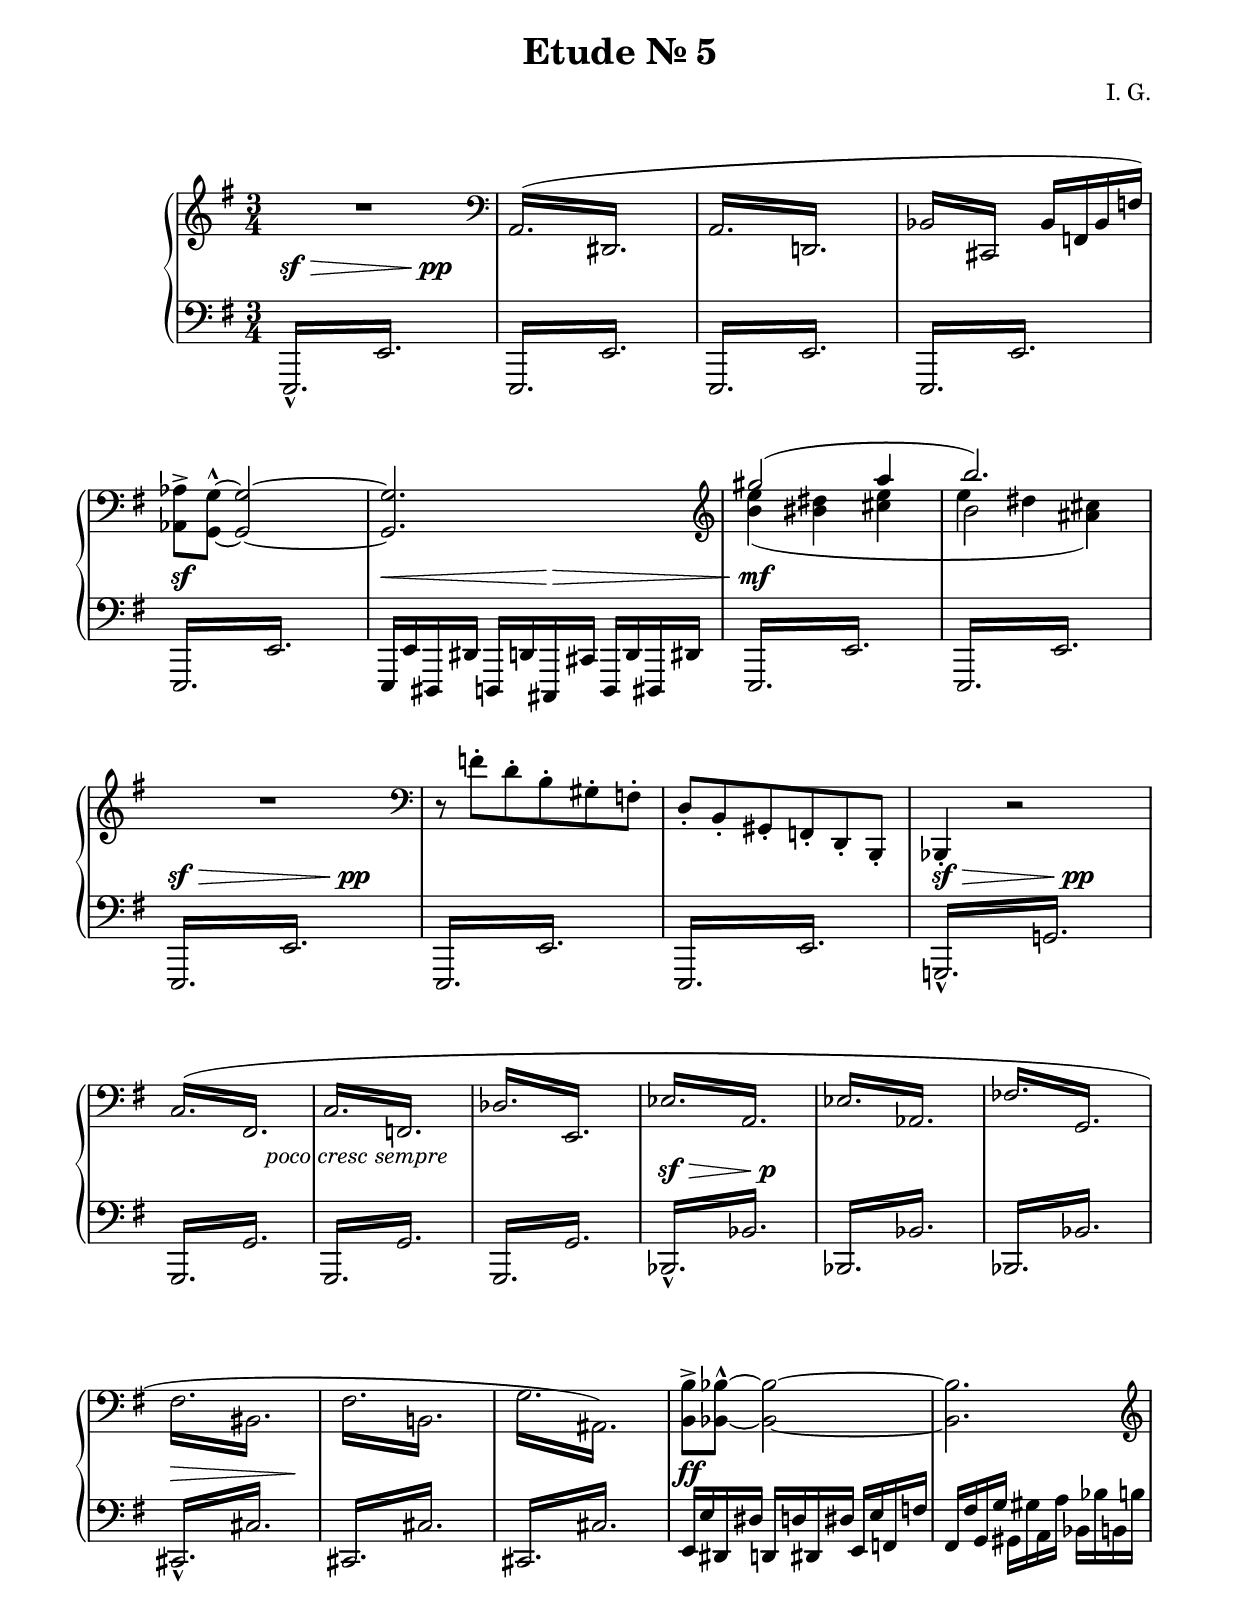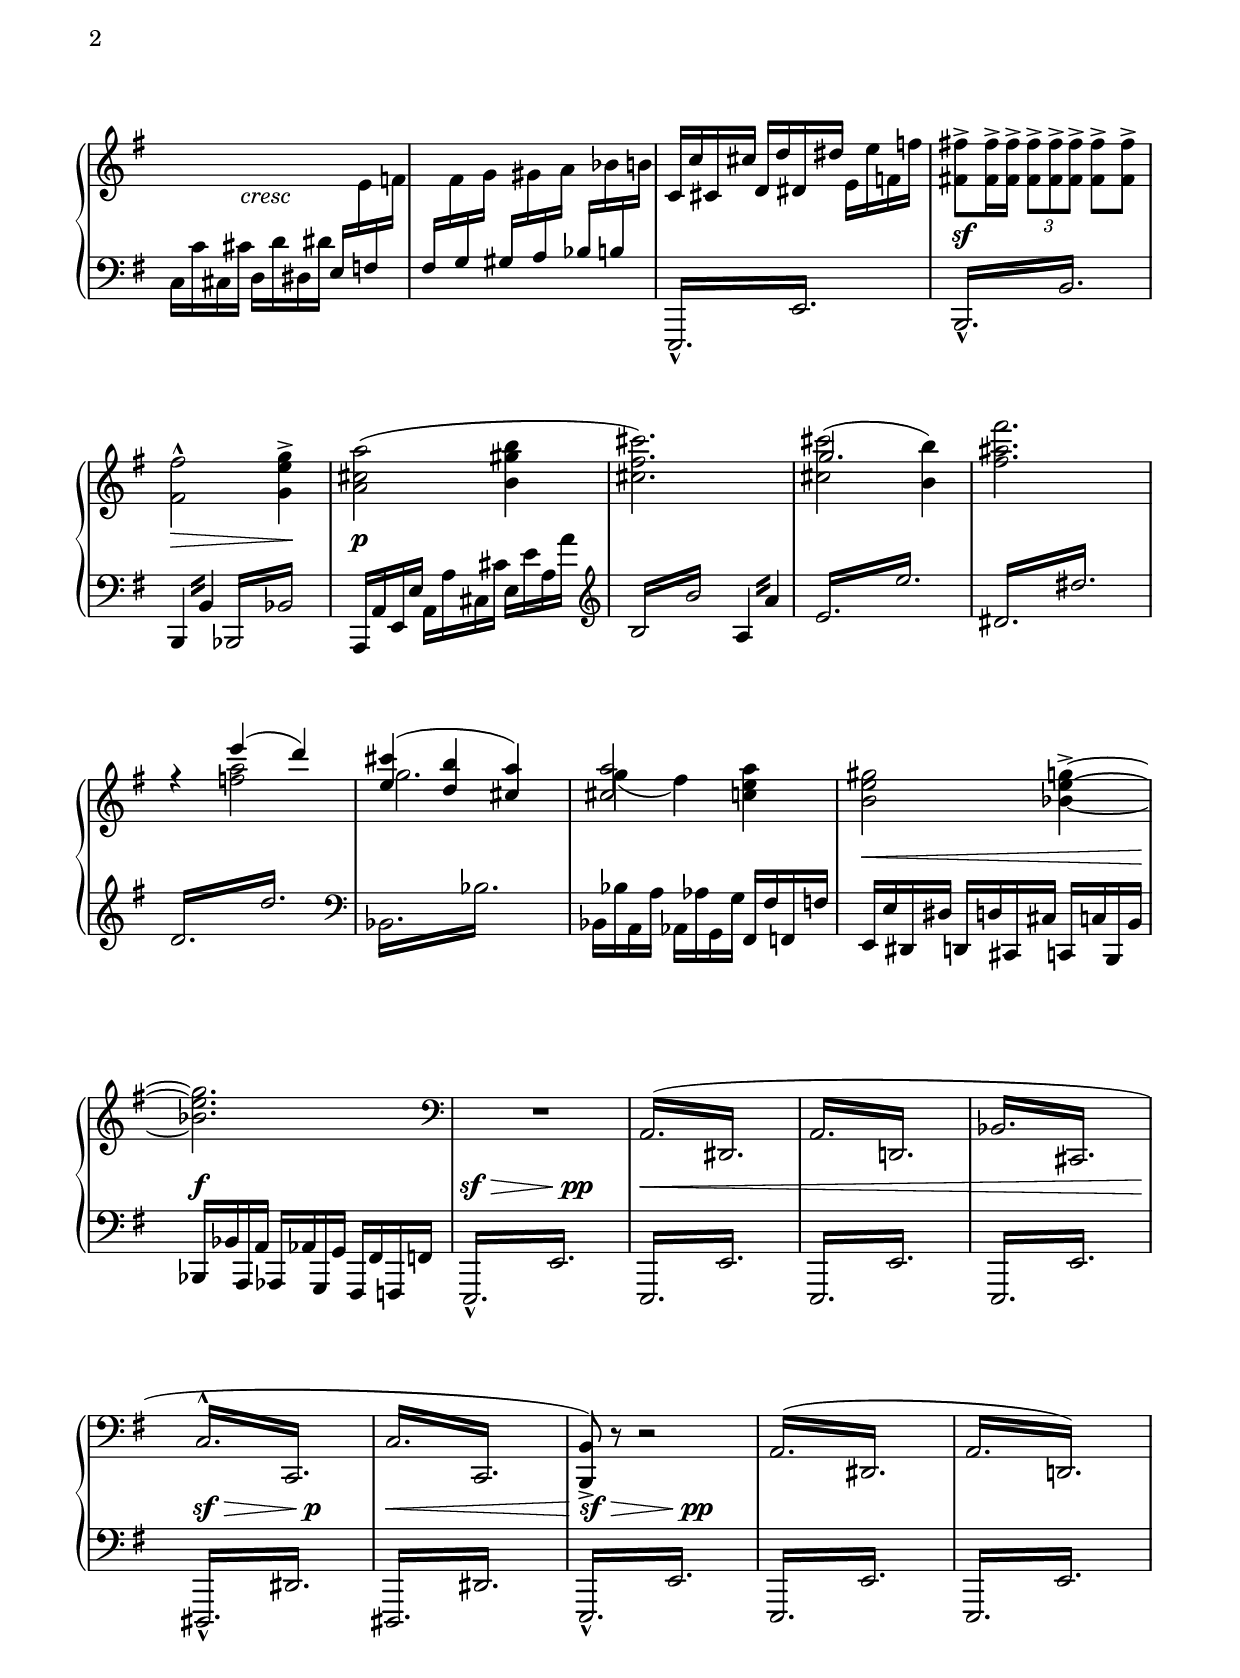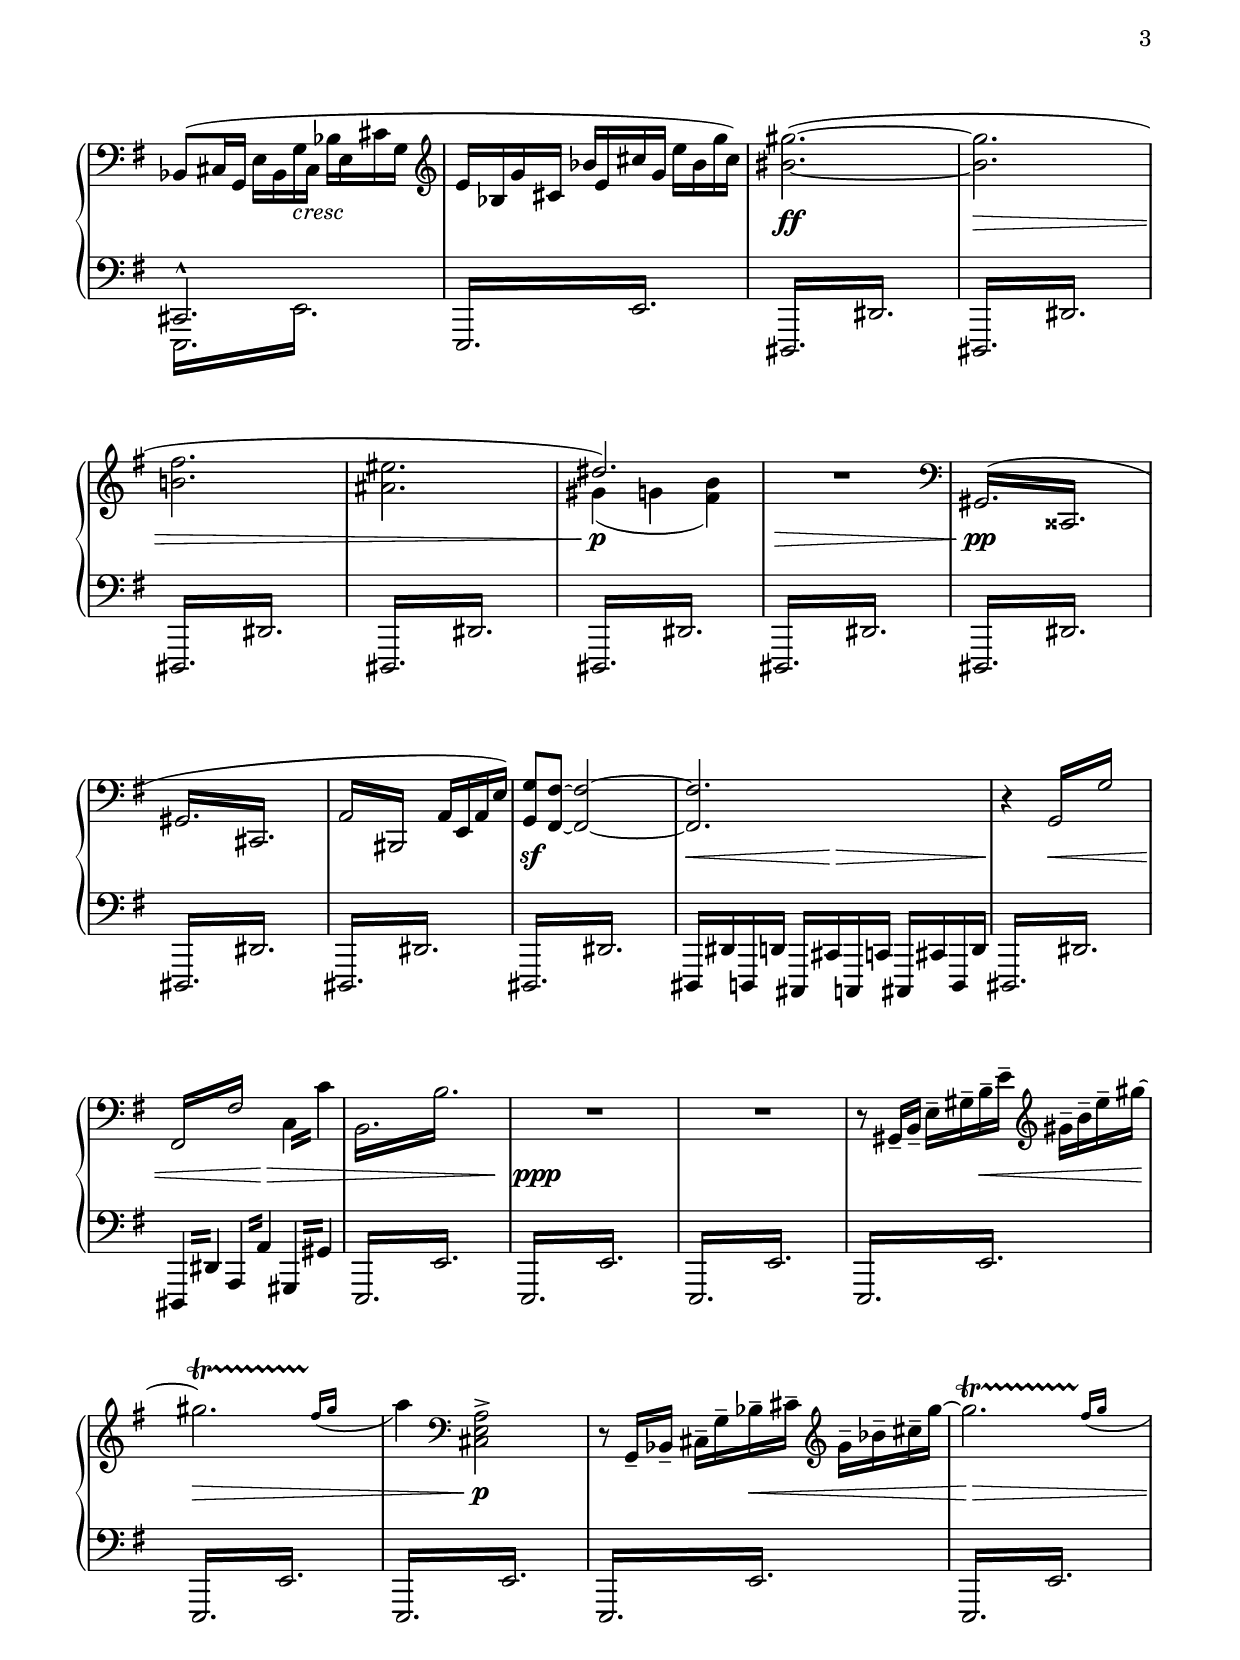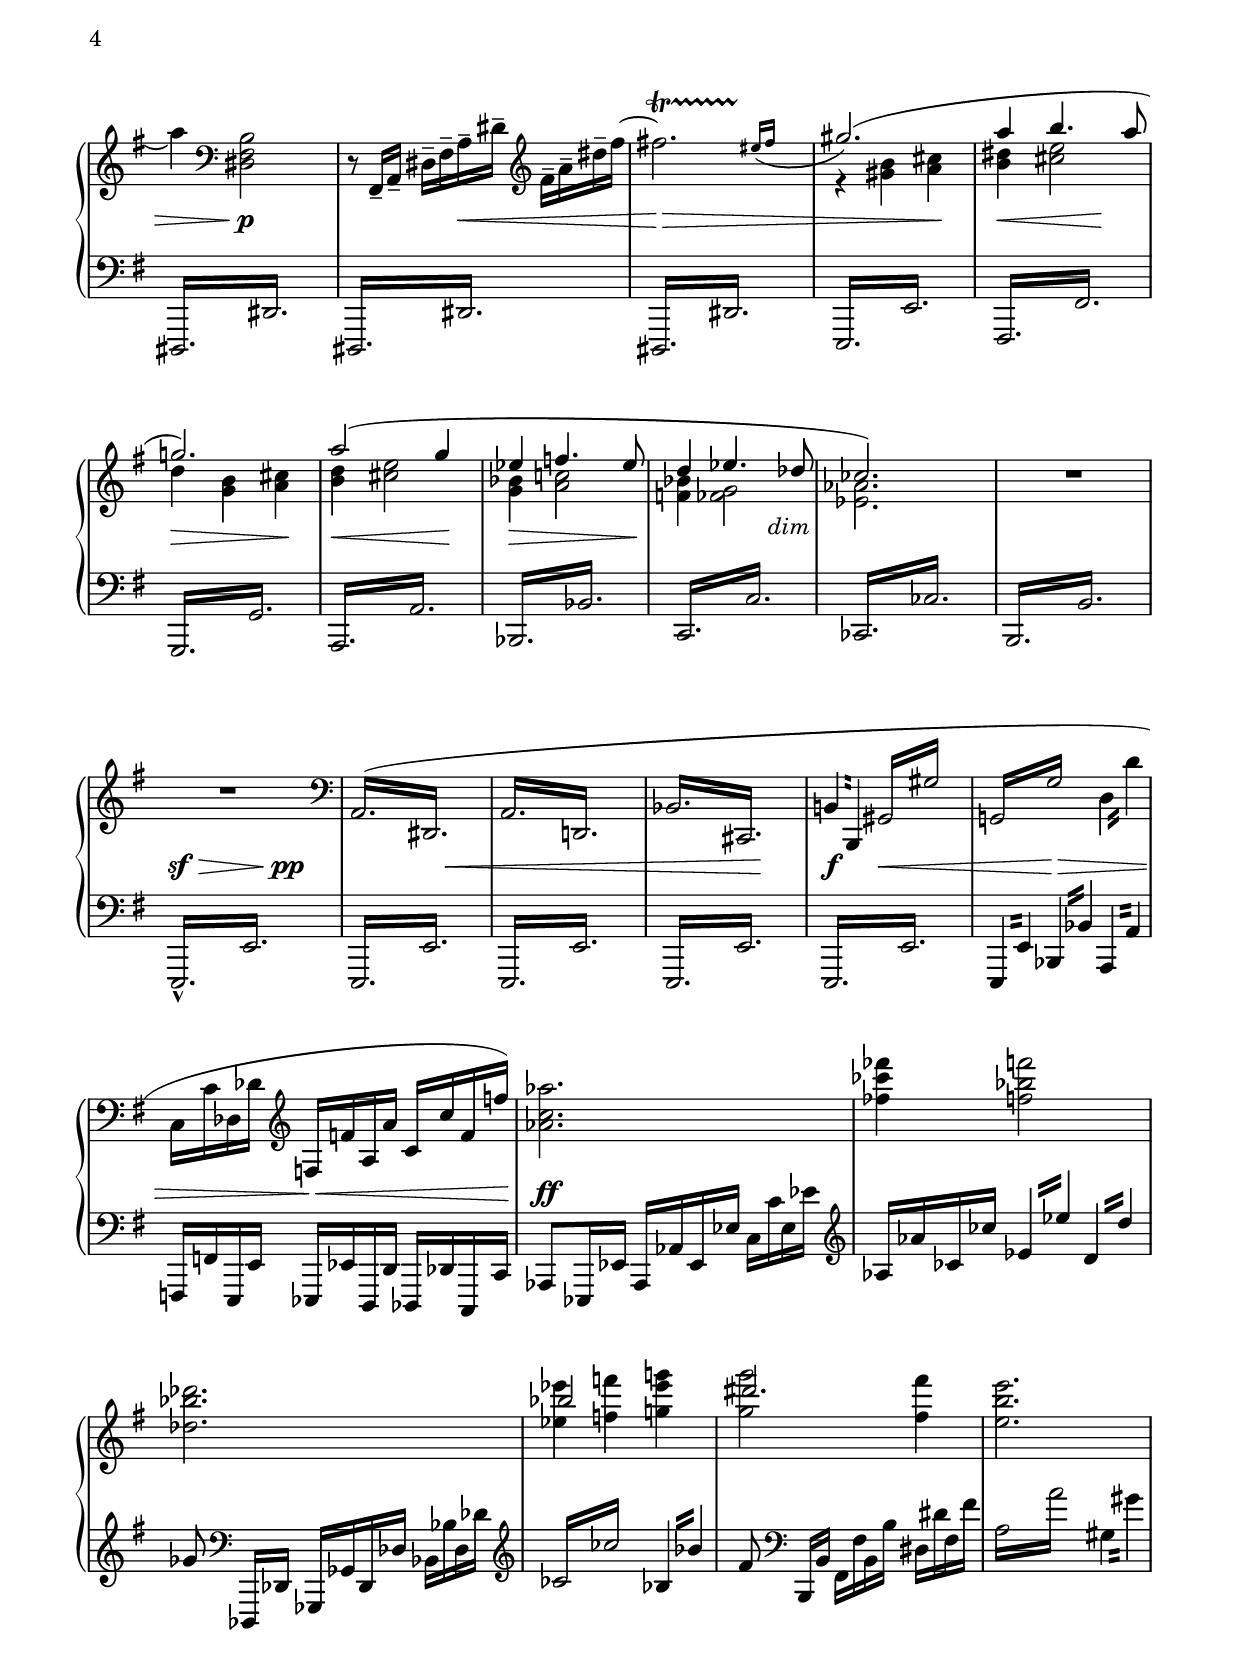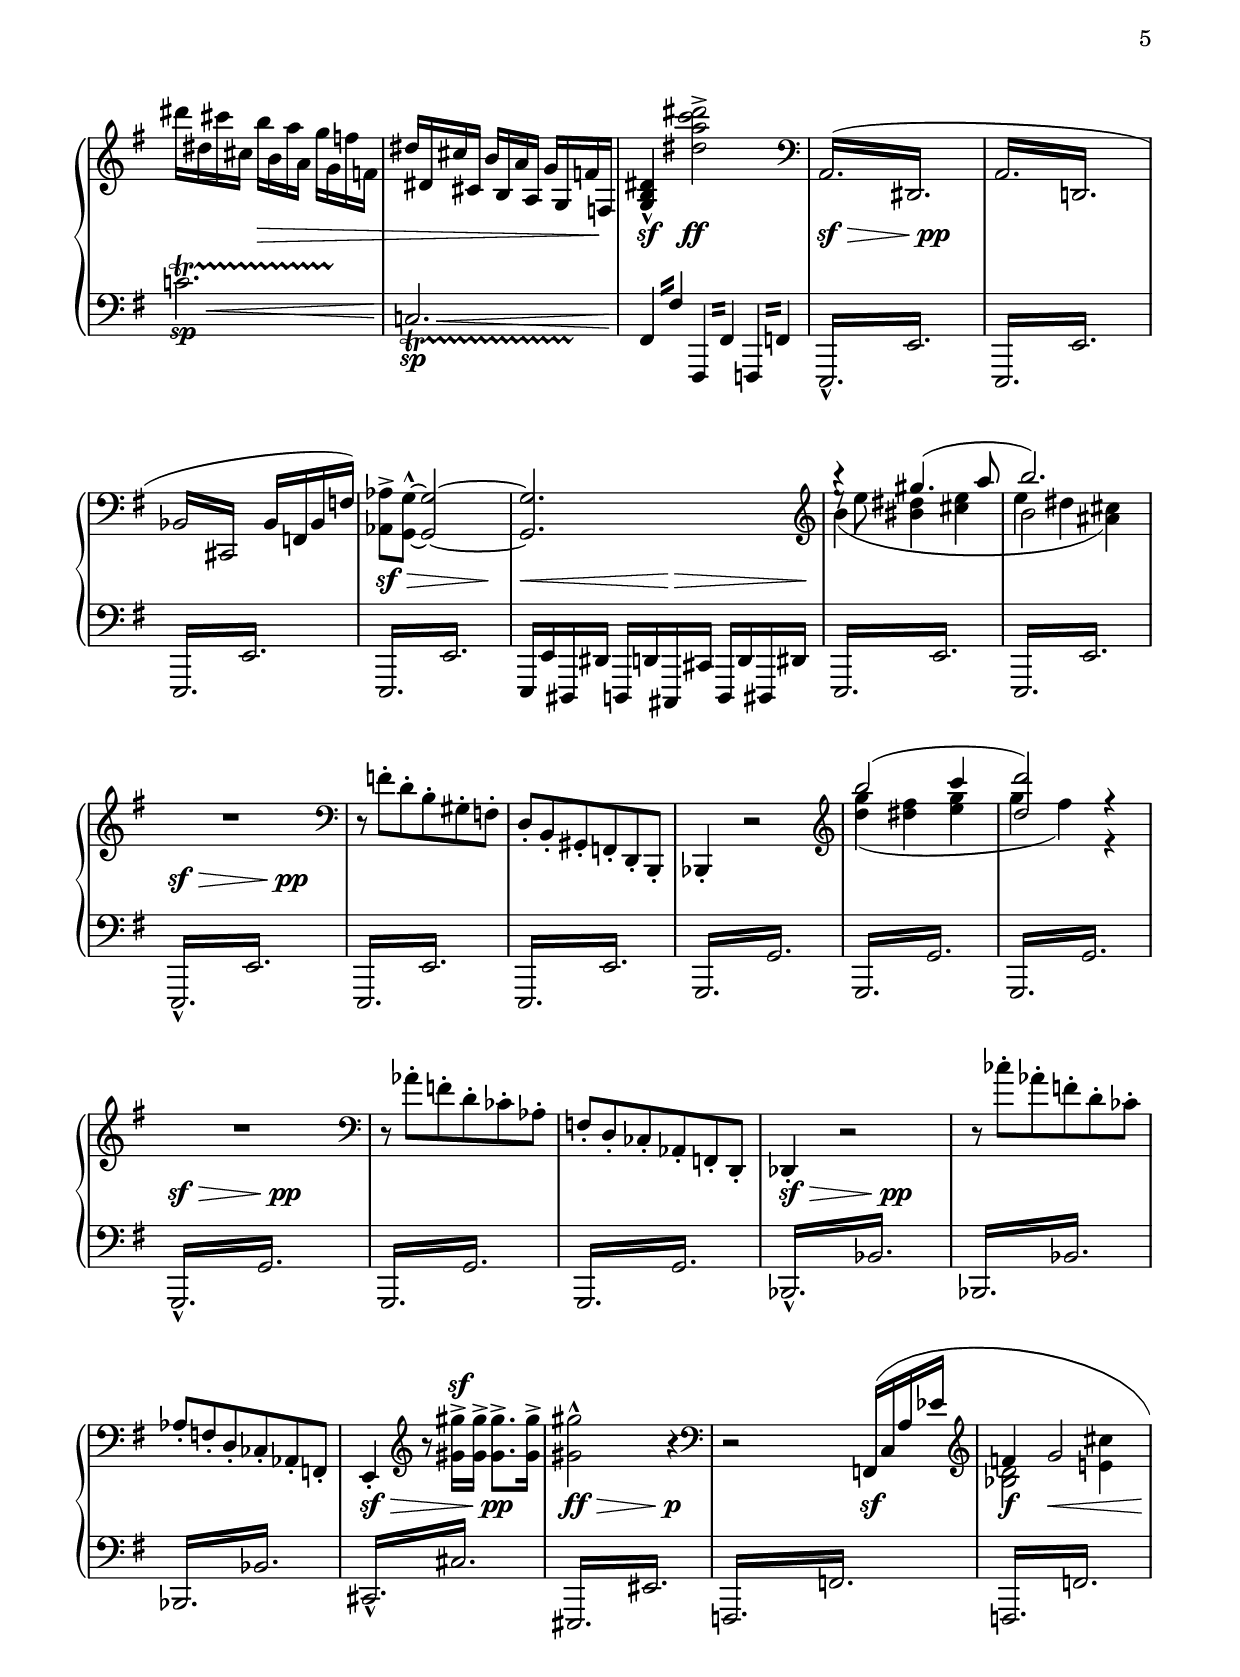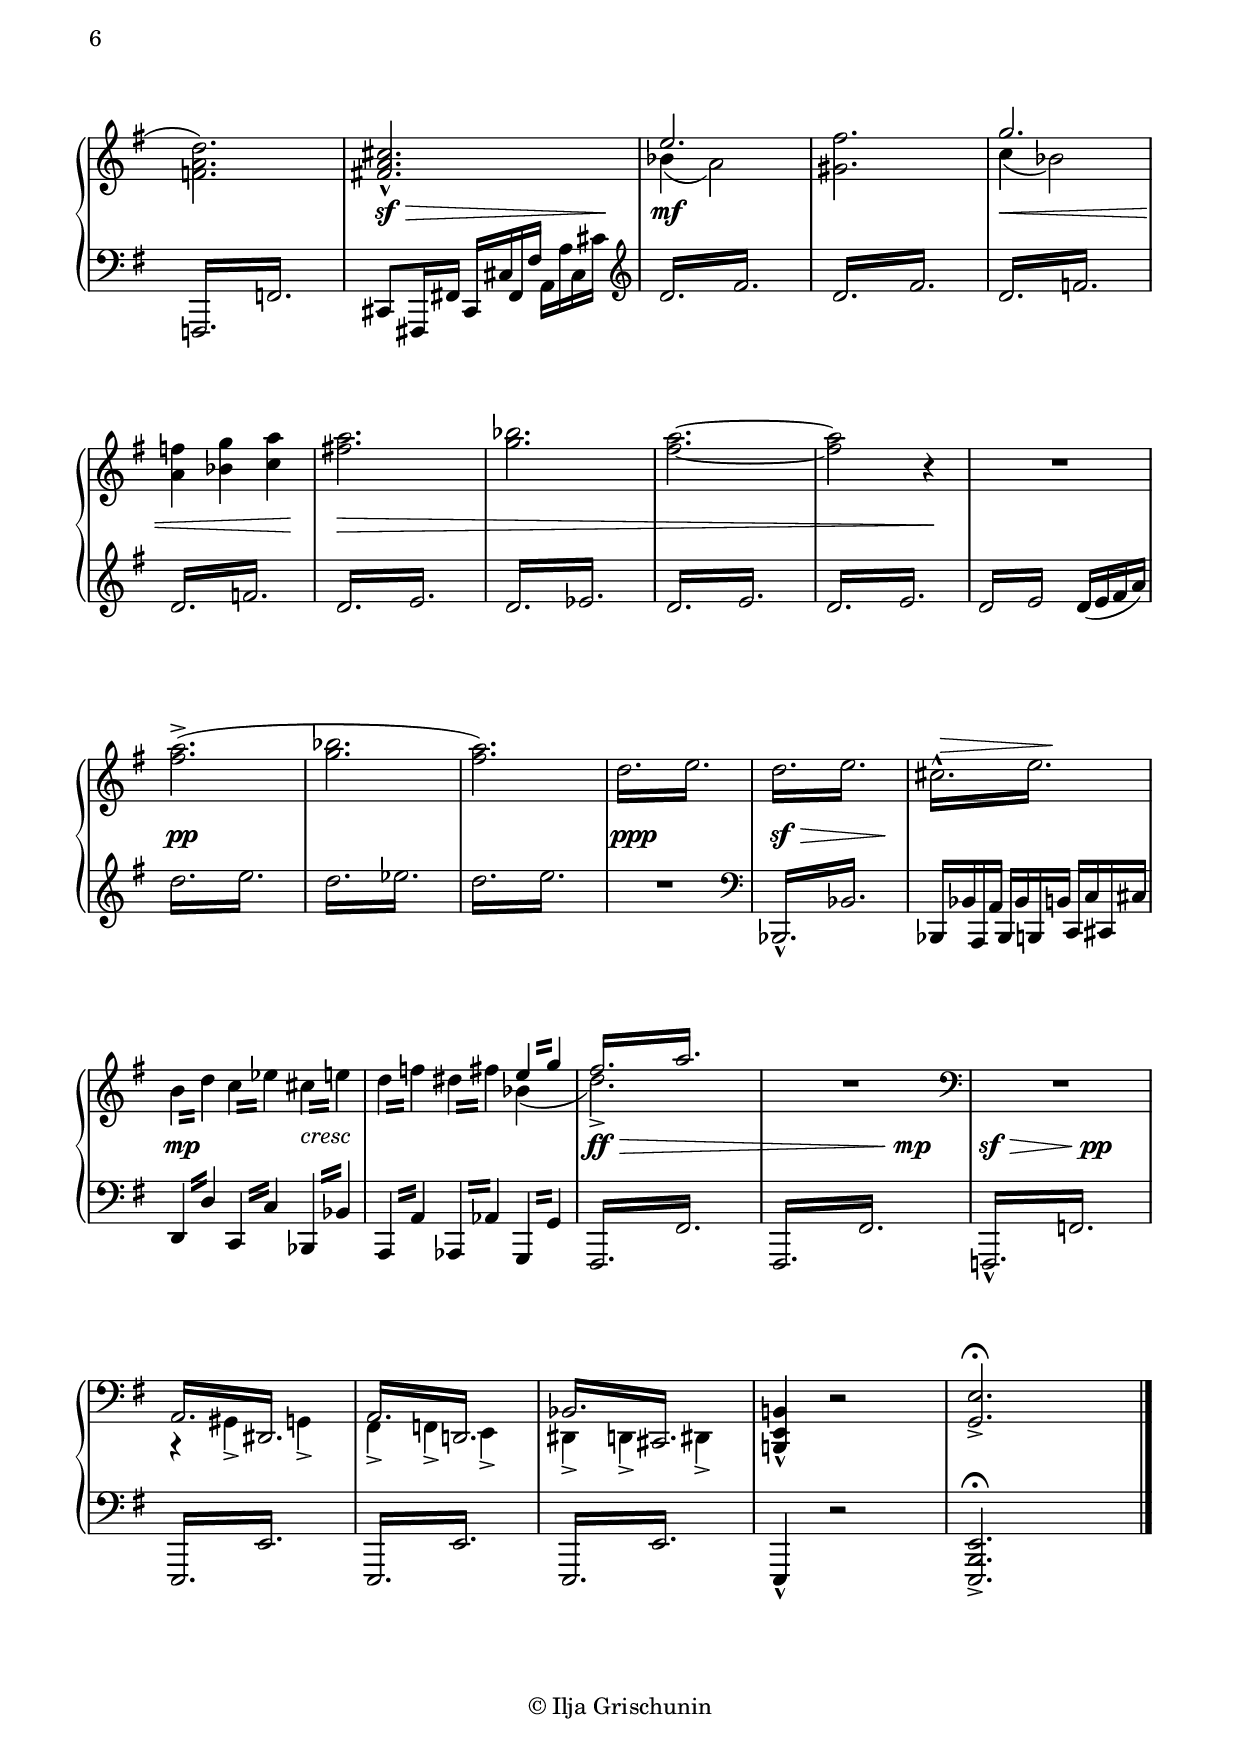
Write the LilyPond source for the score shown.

\version "2.19.15"
%\version "2.18.0"

\language "deutsch"

\header {
  title = "Etude № 5"
  composer = "I. G."
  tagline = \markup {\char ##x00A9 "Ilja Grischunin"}
}

\paper {
  #(set-paper-size "a4")
  annotate-spacing = ##f
  top-system-spacing #'basic-distance = #20
  top-markup-spacing #'basic-distance = #10
  markup-system-spacing #'basic-distance = #30
  system-system-spacing #'basic-distance = #26
  last-bottom-spacing #'basic-distance = #25
  left-margin = 15
  right-margin = 15
  %two-sided = ##t
  %inner-margin = 25
  %outer-margin = 15
}

\layout {
  \context {
    \PianoStaff
    \consists #Span_stem_engraver
  }
  \context {
    \Score
    \remove "Bar_number_engraver"
    %\override StaffGrouper.staff-staff-spacing.padding = #0
    \override StaffGrouper.staff-staff-spacing.basic-distance = #13
    proportionalNotationDuration = #(ly:make-moment 1/8)
  }
}

\version "2.19.15"
%\version "2.18.0"

\language "deutsch"

%%%%%%%%%%%%%%%%%%%%%%%%%%%%%%%%%%%%%%%%%%%%%%%%%%%%
globalFive = {
  \time 3/4
  \key e \minor
}
%%%%%%%%%%%%%%%%%%%%%%%%%%%%%%%%%%%%%%%%%%%%%%%%%%%%
rechtsFive = \relative {
  \clef treble
  R2.
  \clef bass
  \repeat tremolo 6 {a,16^( dis,}
  \repeat tremolo 6 {a' d,!}
  \repeat tremolo 4 {b' cis,} b' f b f')
  <as, as'>8-> <g g'>-^~ q2~ q2.
  \clef treble
  <<
    {
      gis'''2( a4 h2.)
    }
    \\
    {
      <h, e>4( <his dis><cis e> h2 <ais cis>4)
    }
    \\
    {
      \voiceFour
      s2. e'4 dis s
    }
  >>
  R2.
  \clef bass
  r8 f,-. d-. h-. gis-. f-. d-. h-. gis-. f-. d-. h-. b4-. r2
  \break
  \once \override Slur.positions = #'(2 . 1)
  \repeat tremolo 6 {c'16^( fis,}
  \repeat tremolo 6 {c' f,!}
  \repeat tremolo 6 {des' e,}
  \repeat tremolo 6 {es' a,}
  \repeat tremolo 6 {es' as,}
  \repeat tremolo 6 {fes' g,}
  \repeat tremolo 6 {fis' his,}
  \repeat tremolo 6 {fis' h,!}
  \repeat tremolo 6 {g' ais,)}
  <h h'>8-> <b b'>-^~ q2~ q2.
  \clef treble
  s2.*2
  c'16 c' cis, cis' d, d' dis, dis' e, e' f, f'
  <fis,! fis'!>8-> <fis fis'>16-> q-> \times 2/3 {q8-> q-> q->} q8-> q->
  \break
  q2-^ <g e' g>4->
  <a cis a'>2(<h gis' h>4<cis fis cis'>2.)
  <<
    {
      g'
    }
    \\
    {
      <cis, cis'>2^(<h h'>4)
    }
  >>
  <fis' ais fis'>2.
  <<
    {
      s4 e'( d) <e, cis'>(<d h'><cis a'>)<cis a'>2
    }
    \\
    {
      f4\rest <f a>2
      \once\override NoteColumn.force-hshift = #1.2
      g2.
      \once\override NoteColumn.force-hshift = #1.6
      g4( fis)
    }
  >>
  <c e a><h e gis>2<b e g>4->~ q2.
  \clef bass
  R2.
  \once \override Slur.positions = #'(2 . 2)
  \repeat tremolo 6 {a,,16^( dis,}\repeat tremolo 6 {a' d,!}\repeat tremolo 6 {b' cis,}
  \repeat tremolo 6 {c'^^ c,}\repeat tremolo 6 {c' c,}<h h'>8->) r r2
  \repeat tremolo 6 {a'16^( dis,}\repeat tremolo 6 {a' d,!)}
  \break
  b'8( cis16 g e' b g' cis, b' e, cis' g
  \clef treble
  e' b g' cis, b' e, cis' g e' b g' cis,)
  <<
    {
      \stemDown <his_~ gis'~>2.( q <h! fis'><ais eis'>\stemUp dis)
    }
    \\
    {
      s2.*4 gis,4( g <fis h>)
    }
  >>
  R2.
  \clef bass
  \repeat tremolo 6 {gis,,16^( cisis,}
  \repeat tremolo 6 {gis' cis,!}
  \repeat tremolo 4 {a' his,} a' e a e')
  <g, g'>8 <fis fis'>~ q2~ q2. r4 \repeat tremolo 4 {g16 g'}
  \repeat tremolo 4 {fis,16 fis'}\repeat tremolo 2 {c16 c'}
  \repeat tremolo 6 {h,16 h'} R2.*2
  r8 gis,16-- h-- e-- gis-- h-- e--
  \clef treble
  gis16-- h-- e-- gis~\afterGrace gis!2.\startTrillSpan {fis16[(\stopTrillSpan gis]} a4)
  \clef bass
  <cis,,, e a>2-> r8 g16-- b-- cis-- g'-- b-- cis--
  \clef treble
  g'-- b--cis-- g'~
  \afterGrace g2.\startTrillSpan {fis16[(\stopTrillSpan g]} a4)
  \clef bass
  <dis,,, fis h>2 r8 fis,16-- a-- dis-- fis-- a-- dis--
  \clef treble
  <<
    {      
      \stemDown
      fis-- a-- dis-- fis~\afterGrace fis!2.\startTrillSpan {\stemUp eis16[_(\stopTrillSpan fis]}
      %\stemUp
      gis2.)^( a4 h4. a8 g!2.) a2( g4 es f4. es8 d4 es4. des8 ces2.)
    }
    \\
    {
      s4 s2. r4 <gis h><a cis><h dis><cis e>2 d4 <g, h><a cis><h d>< cis e>2
      <g b>4<a c!>2<f b>4<fes g>2 <es as>2.
    }
  >>
  R2.*2
  \clef bass
  \repeat tremolo 6 {a,,16^( dis,}\repeat tremolo 6 {a' d,!}
  \repeat tremolo 6 {b' cis,}\repeat tremolo 2 {h'! h,}
  \repeat tremolo 4 {gis' gis'}\repeat tremolo 4 {g,! g'}\repeat tremolo 2 {d d'}
  c, c' des, des'
  \clef treble
  f, f' a, a' c, c' f, f')<as, c as'>2.<fes' ces' fes>4<f b f'>2<des b' des>2.
  <<
    {
      b'2
    }
    \\
    {
      <es, es'>4<f f'>
    }
  >>
  <g! es' g!>
  <<
    {
      dis'2.
    }
    \\
    {
      <g, g'>2<fis fis'>4
    }
  >>
  <e h' e>2.
  dis'16 dis, cis' cis, h' h, a' a, g' g, f' f,
  dis' dis, cis' cis, h' h, a' a, g' g, f' f, <g h dis>4-^<dis'' a' c dis>2->
  \clef bass
  \repeat tremolo 6 {a,,16^( dis,}
  \repeat tremolo 6 {a' d,!}
  \repeat tremolo 4 {b' cis,} b' f b f')
  <as, as'>8-> <g g'>-^~ q2~ q2.
  \clef treble
  <<
    {
      h'''4\rest gis4.( a8 h2.)
    }
    \\
    {
      h,4( <his dis><cis e> h2 <ais cis>4)
    }
    \\
    {
      \voiceFour
      e'8\rest e s2 e4 dis s
    }
  >>
  R2.
  \clef bass
  r8 f,-. d-. h-. gis-. f-. d-. h-. gis-. f-. d-. h-. b4-. r2
  \clef treble
  <<
    {
      h''''2( c4<d, d'>2) r4
    }
    \\
    {
      <d g>4(<dis fis><e g> g fis) r
    }
  >>
  R2.
  \clef bass
  r8 as,-. f-. d-. ces-. as-. f-. d-. ces-. as-. f-. d-. des4-. r2
  r8 ces'''-. as-. f-. d-. ces-. as-. f-. d-. ces-. as-. f-. e4-.
  \clef treble
  r8 <gis'' gis'>16->^\sf q-> q8.-> q16-> q2-^ r4
  \clef bass
  <<
    {
      d,2\rest
    }
    \\
    {
      \hideNotes \repeat unfold 8 {g16}\unHideNotes
    }
  >>
  <<
    {
      \once \override Slur.positions = #'(2 . 2)
      f,16( c' a' es'
      \clef treble
      f4 g2 \stemDown <f a d>2.)
    }
    \\
    {
      s4 <b, d>2<e! cis'>4 s2.
    }
  >>
  <fis! a cis>-^
  <<
    {
      e'2.
    }
    \\
    {
      b4( a2)
    }
  >>
  <gis fis'>2.
  <<
    {
      g'2.
    }
    \\
    {
      c,4( b2)
    }
  >>
  <a f'>4<b g'><c a'><fis! a>2.<g b><fis a>~ q2 r4 R2.<fis a>->(<g b><fis a>)
  \repeat unfold 2 {\repeat tremolo 6 {d16 e}}
  \once \override Hairpin #'extra-offset = #'(1 . 7.7)
  \repeat tremolo 6 {cis-^\> e\!}
  \repeat tremolo 2 {h d}\repeat tremolo 2 {c es}\repeat tremolo 2 {cis e}
  \repeat tremolo 2 {d f}\repeat tremolo 2 {dis fis}
  <<
    {
      \repeat tremolo 2 {e g}\repeat tremolo 6 {fis a}
    }
    \\
    {
      b,4( d2.)->
    }
  >>
  R2. \clef bass R2.
  <<
    {
      \repeat tremolo 6 {a,,16 dis,}
      \repeat tremolo 6 {a' d,!}
      \repeat tremolo 6 {b' cis,}
    }
    \\
    {
      r4 gis'-> g-> fis-> f-> e-> dis-> d-> dis->
    }
  >>
  <h! e h'!>4-^ r2 <g' e'>2.->\fermata \bar "|."
}
%%%%%%%%%%%%%%%%%%%%%%%%%%%%%%%%%%%%%%%%%%%%%%%%%%%%
dynamicFive = {
  \override Hairpin.to-barline = ##f
  \override Hairpin.minimum-length = #10
  s2\sf\> s8 s8\pp s2.*3 s2.\sf s4.\< s\> s2.*2\mf s2\sf\> s8 s8\pp
  s2.*2 s2\sf\> s4\pp
  s2 s4^\markup {\italic {poco cresc sempre}} s2.*2
  s2\sf\> s4\p s2.*2 s2\> s8 s8\! s2.*2
  s2.*5\ff s2.\sf s2\> s4\! s2.*7\p s2.\< s2.\f s2\sf\> s4\pp
  s2.*3\< s2\sf\> s4\p s2.\< s2\sf\> s4\pp s2.*2 s4. s4.^\markup {\italic cresc}
  s2. s2.\ff s2.*3\> s2.\p s2.\> s2.*3\pp s2.\sf
  s4\< s16 s8.\> s s16\! s4 s2\< s4. s4.\> s2.
  \once \override DynamicText #'extra-offset = #'(1 . 0)
  s2.*2\ppp
  s4. s4.\< s2.\> s4 s2\p s4. s4.\< s2.\> s4 s2\p s4. s4.\< s2.\> s2 s4\!
  s2\< s4\! s2\> s4\! s2\< s4\! s2\> s8 s8\! s2 s4^\markup {\italic dim} s2.*2
  s2\sf\> s8 s8\pp s2 s4\< s2. s2 s4\! s4\f s2\< s4 s2\> s4 s4\< s8. s16\!
  s2.*6\ff s4 s2\> s2 s8 s8\! s4\sf s2\ff s2\sf\> s4\pp s2.*2
  s2\sf\> s8 s8\! s4.\< s8\> s8. s16\! s2.*2 s2\sf\> s8 s8\pp s2.*5
  s2\sf\> s4\pp s2.*2 s2\sf\> s4\pp s2.*2 s2\sf\> s4\pp s2\ff\> s4\p
  s2 s4\sf s\f s2\< s2.\! s2\sf\> s8. s16\! s2.*2\mf s2.\< s2 s8 s8\!
  s2.*3\> s2 s4\! s2.
  \once \override DynamicText #'extra-offset = #'(0.5 . 0)
  s2.*3\pp
  \once \override DynamicText #'extra-offset = #'(1 . 0)
  s2.\ppp s2\sf\> s8 s8\! s2.
  \once \override DynamicText #'extra-offset = #'(0.5 . 0)
  s2\mp s4^\markup {\italic cresc} s2. s2.\ff\> s2 s8 s8\mp s2\sf\> s4\pp
}
%%%%%%%%%%%%%%%%%%%%%%%%%%%%%%%%%%%%%%%%%%%%%%%%%%%%
linksFive = \relative {
  \clef bass
  \repeat tremolo 6 {e,,16-^ e'}
  \repeat unfold 4 {\repeat tremolo 6 {e, e'}}
  e, e' dis, dis' d, d' cis, cis' d, d' dis, dis'
  \repeat unfold 5 {\repeat tremolo 6 {e, e'}}
  \repeat tremolo 6 {g,!-^ g'!}
  \repeat unfold 3 {\repeat tremolo 6 {g, g'}}
  \repeat tremolo 6 {b,-^ b'}
  \repeat unfold 2 {\repeat tremolo 6 {b, b'}}
  \repeat tremolo 6 {cis,-^ cis'}
  \repeat unfold 2 {\repeat tremolo 6 {cis, cis'}}
  e, e' dis, dis' d, d' dis, dis' e, e' f, f' fis, fis' g, g' gis, gis' a, a' b, b' h, h'
  c, c' cis, cis' 
  \override TextScript.extra-offset = #'(-1 . 12)
  d,-\markup {\italic cresc} d' dis, dis' e,
  \change Staff = RH e'
  \change Staff = LH f,
  \change Staff = RH f'
  \change Staff = LH fis,
  \change Staff = RH fis'
  \change Staff = LH g,
  \change Staff = RH g'
  \change Staff = LH gis,
  \change Staff = RH gis'
  \change Staff = LH a,
  \change Staff = RH a'
  \change Staff = LH b,
  \change Staff = RH b'
  \change Staff = LH h,
  \change Staff = RH h'
  \change Staff = LH
  \repeat tremolo 6 {e,,,,-^ e'}
  \repeat tremolo 6 {h-^ h'}\repeat tremolo 2 {h, h'}
  \repeat tremolo 4 {b, b'}
  a, a' e e' a, a' cis, cis' e, e' a, a'
  \clef treble
  \repeat tremolo 4 {h, h'}\repeat tremolo 2 {a, a'}
  \repeat tremolo 6 {e e'}\repeat tremolo 6 {dis, dis'}\repeat tremolo 6 {d, d'}
  \clef bass
  \repeat tremolo 6 {b,, b'}
  b, b' a, a' as, as' g, g' fis, fis' f, f' e, e' dis, dis' d, d' cis, cis' c, c' h, h'
  b, b' a, a' as, as' g, g' fis, fis' f, f'
  \repeat tremolo 6 {e,-^ e'}
  \repeat unfold 3 {\repeat tremolo 6 {e, e'}}
  \repeat tremolo 6 {dis,-^ dis'} \repeat tremolo 6 {dis, dis'}
  \repeat tremolo 6 {e,-^ e'}
  \repeat unfold 2 {\repeat tremolo 6 {e, e'}}
  <<
    {
      cis2.-^
    }
    \\
    {
      \repeat tremolo 6 {e,16 e'}
    }
  >>
  \repeat tremolo 6 {e,16 e'}\repeat unfold 10 {\repeat tremolo 6 {dis, dis'}}
  dis, dis' d, d' cis, cis' c, c' cis, cis' d, d' \repeat tremolo 6 {dis, dis'}
  \repeat tremolo 2 {dis, dis'}\repeat tremolo 2 {a a'}\repeat tremolo 2 {gis, gis'}
  \repeat unfold 8 {\repeat tremolo 6 {e, e'}}
  \repeat unfold 3 {\repeat tremolo 6 {dis, dis'}}
  \repeat tremolo 6 {e, e'}\repeat tremolo 6 {fis, fis'}
  \repeat tremolo 6 {g, g'}\repeat tremolo 6 {a, a'}
  \repeat tremolo 6 {b, b'}\repeat tremolo 6 {c, c'}
  \repeat tremolo 6 {ces, ces'}\repeat tremolo 6 {h, h'}
  \repeat tremolo 6 {e,,16-^ e'}
  \repeat unfold 4 {\repeat tremolo 6 {e, e'}}
  \repeat tremolo 2 {e, e'}\repeat tremolo 2 {b b'}\repeat tremolo 2 {a, a'}
  f, f' e, e' es, es' d, d' des, des' c, c' as8 es16 es' as, as' es es' c c' es, es'
  \clef treble
  as, as' ces, ces' \repeat tremolo 2 {es, es'}\repeat tremolo 2 {d, d'} ges,8\noBeam
  \clef bass
  des,,,16 des' ges, ges' des des' b b' des, des'
  \clef treble
  \repeat tremolo 4 {ces ces'}\repeat tremolo 2 {b, b'} fis8\noBeam
  \clef bass
  h,,,16 h' fis fis' h, h' dis, dis' fis, fis'
  \repeat tremolo 4 {a, a'}\repeat tremolo 2 {gis, gis'}
  \override TrillSpanner #'(bound-details right padding) = #4
  \once \override TrillSpanner #'extra-offset = #'(0 . -0.6)
  \once \override DynamicText #'extra-offset = #'(0 . 1.6)
  \once \override Hairpin #'extra-offset = #'(0 . 3.7)
  c,!2.\startTrillSpan\sp\<
  \once \override TrillSpanner #'extra-offset = #'(0 . -7)
  \once \override DynamicText #'extra-offset = #'(0 . -1)
  \once \override Hairpin #'extra-offset = #'(0 . 2.7)
  c,!\startTrillSpan\sp\<
  \repeat tremolo 2 {fis,16\stopTrillSpan\! fis'}
  \repeat tremolo 2 {fis,, fis'}\repeat tremolo 2 {f, f'}
  \repeat tremolo 6 {e,-^ e'}
  \repeat unfold 3 {\repeat tremolo 6 {e, e'}}
  e, e' dis, dis' d, d' cis, cis' d, d' dis, dis'
  \repeat unfold 2 {\repeat tremolo 6 {e, e'}}
  \repeat tremolo 6 {e,-^ e'}
  \repeat unfold 2 {\repeat tremolo 6 {e, e'}}  
  \repeat unfold 3 {\repeat tremolo 6 {g, g'}}
  \repeat tremolo 6 {g,-^ g'}
  \repeat unfold 2 {\repeat tremolo 6 {g, g'}}
  \repeat tremolo 6 {b,-^ b'}
  \repeat unfold 2 {\repeat tremolo 6 {b, b'}}
  \repeat tremolo 6 {cis,-^ cis'}\repeat tremolo 6 {eis,, eis'}
  \repeat unfold 3 {\repeat tremolo 6 {f, f'}}
  cis8 fis,!16 fis'! cis cis' fis, fis' a, a' cis, cis'
  \clef treble
  \repeat unfold 2 {\repeat tremolo 6 {d fis}}
  \repeat unfold 2 {\repeat tremolo 6 {d f}}
  \repeat tremolo 6 {d e}\repeat tremolo 6 {d es}\repeat tremolo 6 {d e}
  \repeat tremolo 6 {d e}\repeat tremolo 4 {d e} d( e fis a)
  \repeat tremolo 6 {d e}\repeat tremolo 6 {d es}\repeat tremolo 6 {d e}
  R2.
  \clef bass
  \repeat tremolo 6 {b,,,16-^ b'} b, b' a, a' b, b' h, h' c, c' cis, cis'
  \repeat tremolo 2 {d, d'}\repeat tremolo 2 {c, c'}\repeat tremolo 2 {b, b'}
  \repeat tremolo 2 {a, a'}\repeat tremolo 2 {as, as'}\repeat tremolo 2 {g, g'}
  \repeat unfold 2 {\repeat tremolo 6 {fis, fis'}}
  \repeat tremolo 6 {f,-^ f'}\repeat unfold 3 {\repeat tremolo 6 {e, e'}}
  e,4-^ r2 <e h' e>2.->\fermata \bar "|."
}
%%%%%%%%%%%%%%%%%%%%%%%%%%%%%%%%%%%%%%%%%%%%%%%%%%%%


%%%%%%%%%%%%%%%%%%%%%%%%%%%%%%%%%%%%%%%%%%%%%%%%%%%%
\score {
  \new PianoStaff
  <<
    \new Staff = "RH" <<\globalFive \rechtsFive>>    
    \new Dynamics = "Dynamics_pf" \dynamicFive
    \new Staff = "LH" <<\globalFive \linksFive>>
  >>
}